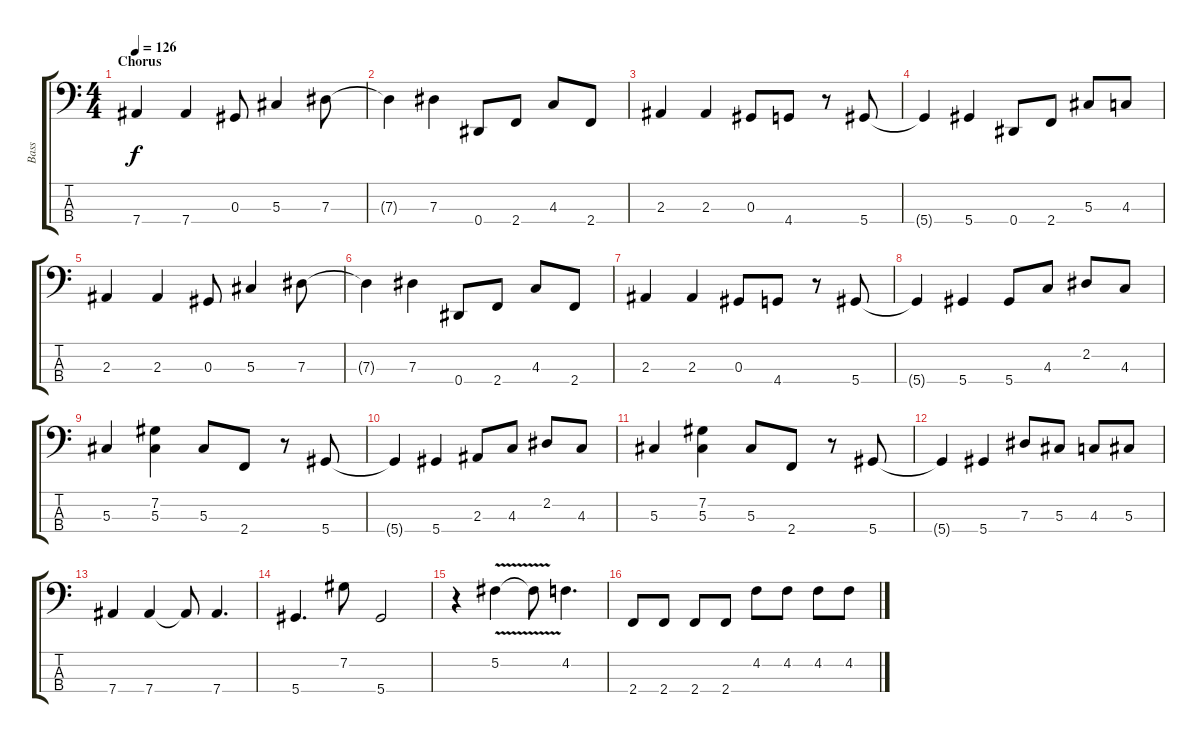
\track ("Bass" "Bass") {instrument electricbassfinger}
\staff {score tabs}
\tuning (Gb2 Db2 Ab1 Eb1) {hide}
\ts (4 4)
\section ("" "Chorus")
\tempo 126
\clef f4
\ks c
7.4.4{dy f} 7.4.4 0.3.8 5.3.4 7.3.8 |
7.3{t}.4 7.3.4 0.4.8 2.4.8 4.3.8 2.4.8 |
2.3.4 2.3.4 0.3.8 4.4.8 r.8 5.4.8 |
5.4{t}.4 5.4.4 0.4.8 2.4.8 5.3.8 4.3.8 |
2.3.4 2.3.4 0.3.8 5.3.4 7.3.8 |
7.3{t}.4 7.3.4 0.4.8 2.4.8 4.3.8 2.4.8 |
2.3.4 2.3.4 0.3.8 4.4.8 r.8 5.4.8 |
5.4{t}.4 5.4.4 5.4.8 4.3.8 2.2.8 4.3.8 |
5.3.4 (7.2 5.3).4 5.3.8 2.4.8 r.8 5.4.8 |
5.4{t}.4 5.4.4 2.3.8 4.3.8 2.2.8 4.3.8 |
5.3.4 (7.2 5.3).4 5.3.8 2.4.8 r.8 5.4.8 |
5.4{t}.4 5.4.4 7.3.8 5.3.8 4.3.8 5.3.8 |
7.4.4 7.4.4 7.4{t}.8 7.4.4{d} |
5.4.4{d} 7.2.8 5.4.2 |
r.4 5.2{v}.4 5.2{t}.8 4.2.4{d} |
2.4.8 2.4.8 2.4.8 2.4.8 4.2.8 4.2.8 4.2.8 4.2.8
